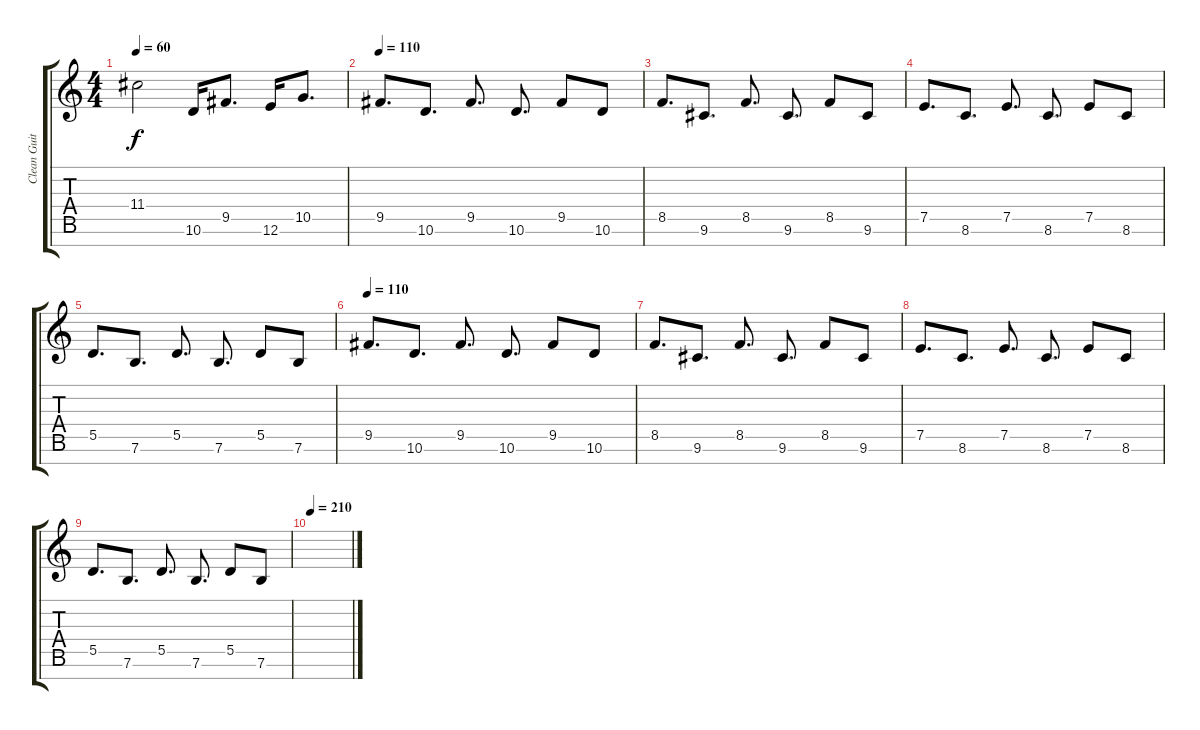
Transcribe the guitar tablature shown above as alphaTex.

\track ("Clean Guitar" "Clean Guit") {instrument electricguitarclean}
\staff {score tabs}
\tuning (E4 B3 G3 D3 A2 E2 B1) {hide}
\ts (4 4)
\tempo 60
\clef g2
\ks c
11.4{t}.2{dy f} 10.6.16 9.5.8{d} 12.6.16 10.5.8{d} |
\tempo 110
9.5.8{d} 10.6.8{d} 9.5.8{d} 10.6.8{d} 9.5.8 10.6.8 |
8.5.8{d} 9.6.8{d} 8.5.8{d} 9.6.8{d} 8.5.8 9.6.8 |
7.5.8{d} 8.6.8{d} 7.5.8{d} 8.6.8{d} 7.5.8 8.6.8 |
5.5.8{d} 7.6.8{d} 5.5.8{d} 7.6.8{d} 5.5.8 7.6.8 |
\tempo 110
9.5.8{d} 10.6.8{d} 9.5.8{d} 10.6.8{d} 9.5.8 10.6.8 |
8.5.8{d} 9.6.8{d} 8.5.8{d} 9.6.8{d} 8.5.8 9.6.8 |
7.5.8{d} 8.6.8{d} 7.5.8{d} 8.6.8{d} 7.5.8 8.6.8 |
5.5.8{d} 7.6.8{d} 5.5.8{d} 7.6.8{d} 5.5.8 7.6.8 |
\tempo 210
